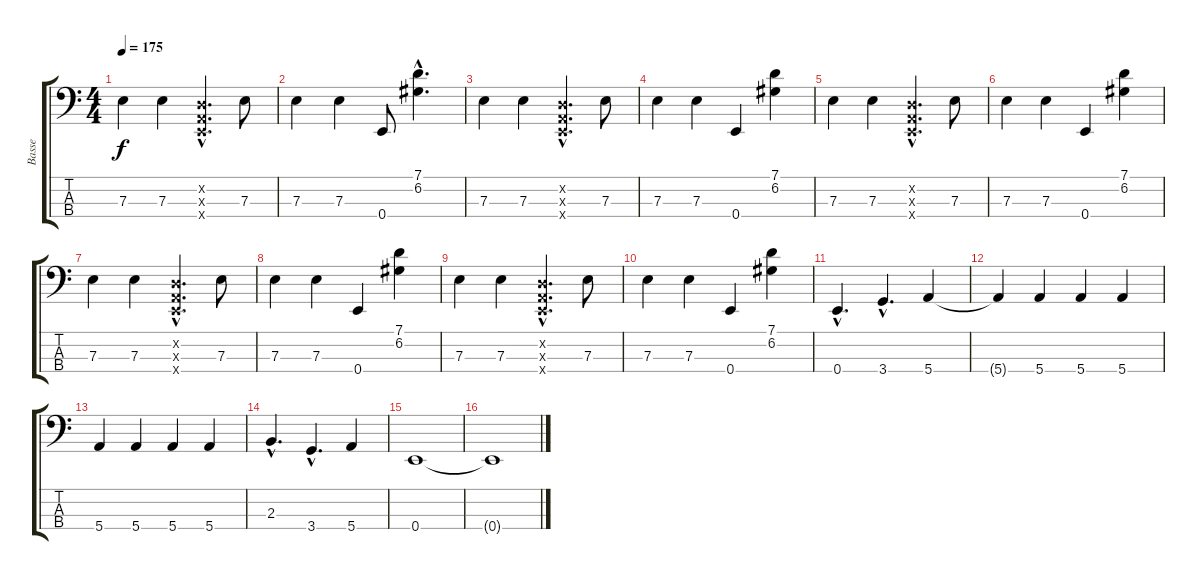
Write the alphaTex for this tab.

\track ("Basse" "Basse") {instrument electricbasspick}
\staff {score tabs}
\tuning (G2 D2 A1 E1) {hide}
\ts (4 4)
\tempo 175
\clef f4
\ks c
7.3.4{dy f} 7.3.4 (0.2{hac x} 0.3{hac x} 0.4{hac x}).4{d} 7.3.8 |
7.3.4 7.3.4 0.4.8 (7.1{hac} 6.2{hac}).4{d} |
7.3.4 7.3.4 (0.2{hac x} 0.3{hac x} 0.4{hac x}).4{d} 7.3.8 |
7.3.4 7.3.4 0.4.4 (7.1 6.2).4 |
7.3.4 7.3.4 (0.2{hac x} 0.3{hac x} 0.4{hac x}).4{d} 7.3.8 |
7.3.4 7.3.4 0.4.4 (7.1 6.2).4 |
7.3.4 7.3.4 (0.2{hac x} 0.3{hac x} 0.4{hac x}).4{d} 7.3.8 |
7.3.4 7.3.4 0.4.4 (7.1 6.2).4 |
7.3.4 7.3.4 (0.2{hac x} 0.3{hac x} 0.4{hac x}).4{d} 7.3.8 |
7.3.4 7.3.4 0.4.4 (7.1 6.2).4 |
0.4{hac}.4{d} 3.4{hac}.4{d} 5.4.4 |
5.4{t}.4 5.4.4 5.4.4 5.4.4 |
5.4.4 5.4.4 5.4.4 5.4.4 |
2.3{hac}.4{d} 3.4{hac}.4{d} 5.4.4 |
0.4.1 |
0.4{t}.1
